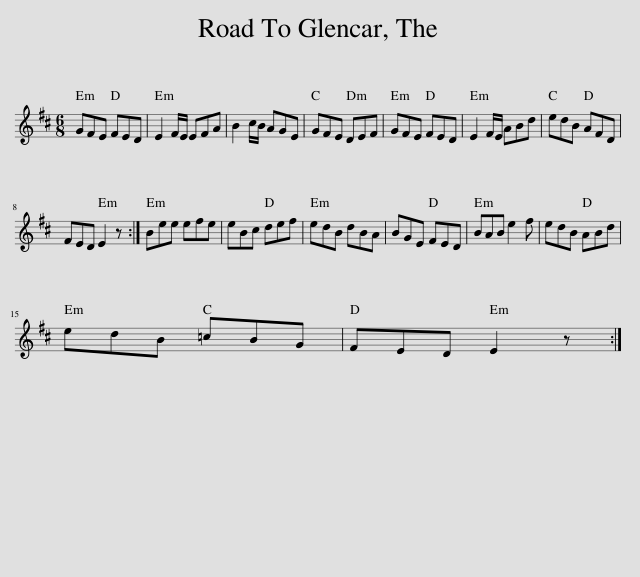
X:1
L:1/8
M:6/8
I:linebreak $
K:D
V:1 treble
V:1
 GFE FED | E2 F/E/ EFA | B2 c/B/ AGE | GFE DEF | GFE FED | %5
 E2 F/E/ ABd | edB AFD |$ FED E2 z :| Bee efe | eBc def | %10
 edB dBA | BGE FED | BAB e2 f | edB ABd |$ edB =cBG | %15
 FED E2 z :| %16
